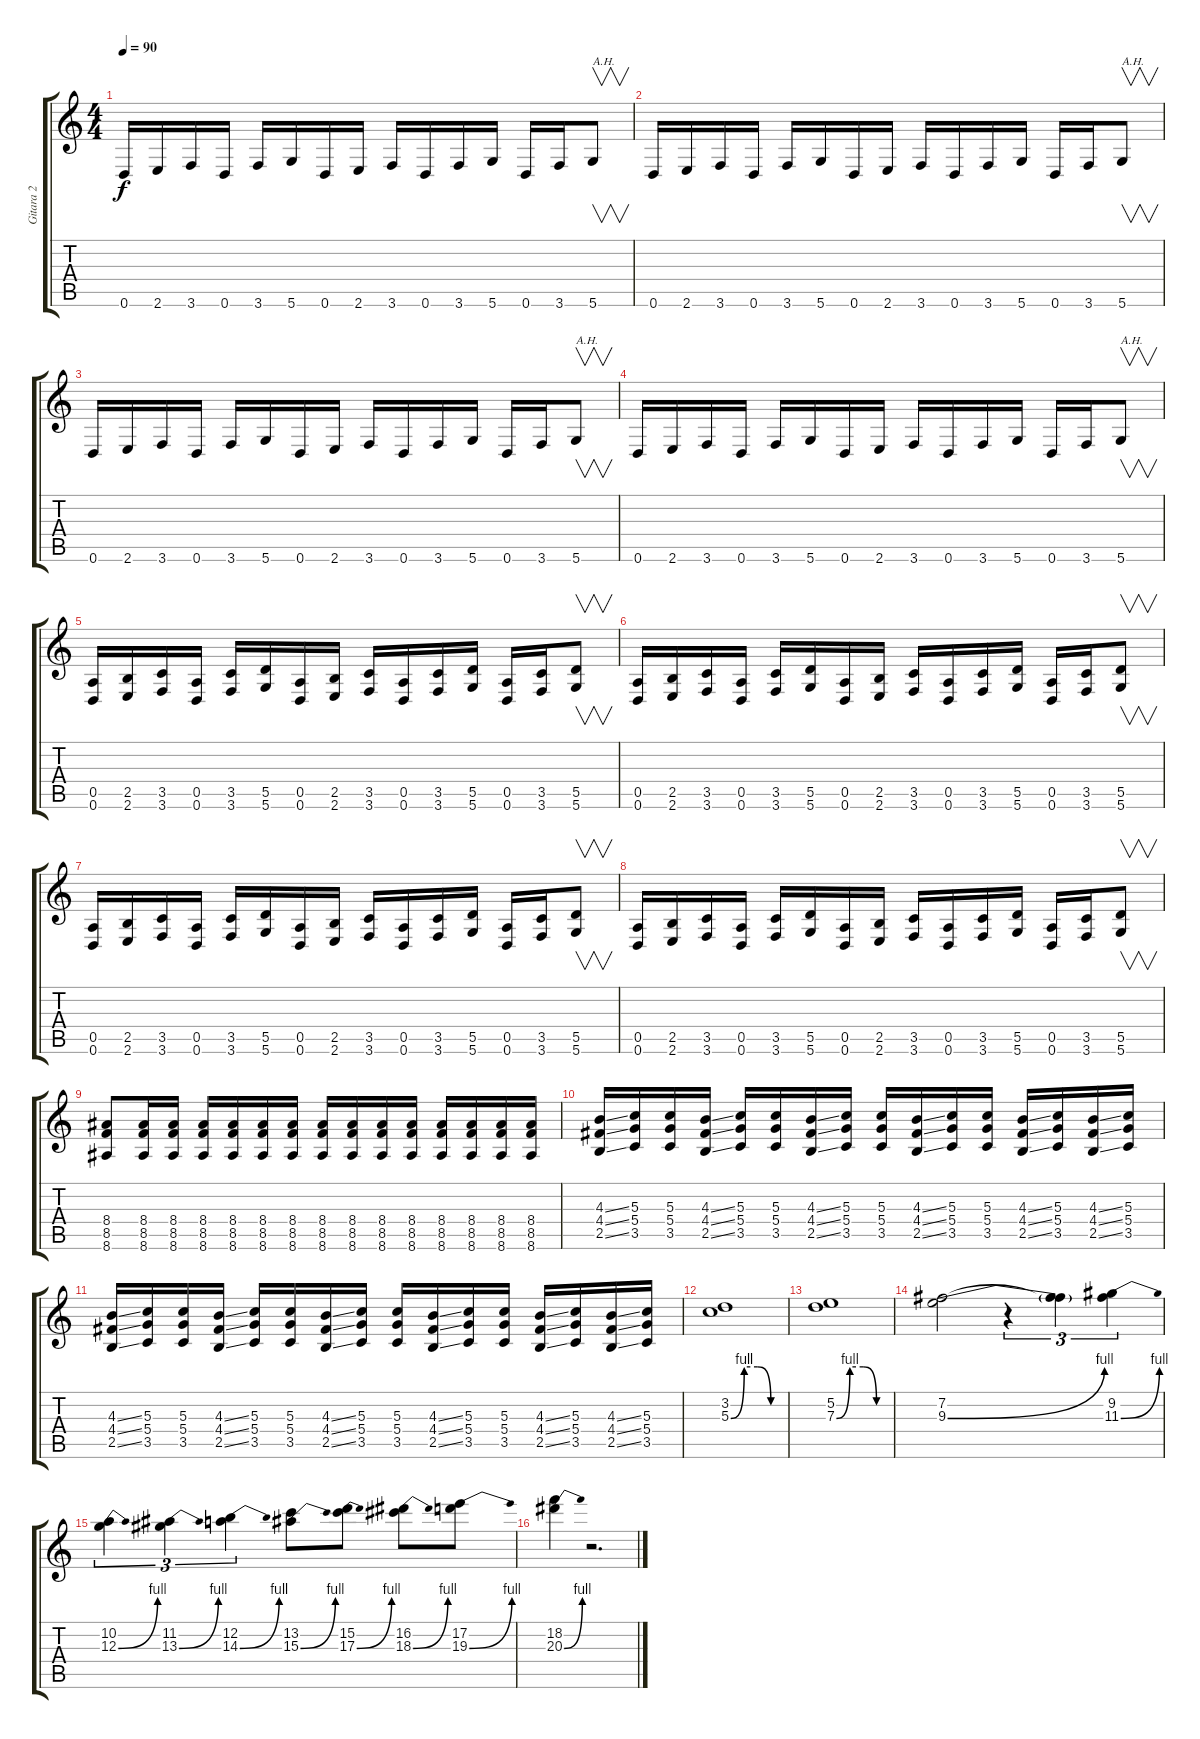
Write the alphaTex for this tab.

\track ("Gitara 2" "Gitara 2") {instrument distortionguitar}
\staff {score tabs}
\tuning (E4 B3 G3 D3 A2 D2) {hide}
\ts (4 4)
\tempo 90
\clef g2
\ks c
0.6.16{txt " " dy f} 2.6.16 3.6.16 0.6.16 3.6.16 5.6.16 0.6.16 2.6.16 3.6.16 0.6.16 3.6.16 5.6.16 0.6.16 3.6.16 5.6.8{v txt "A.H."} |
0.6.16{txt " "} 2.6.16 3.6.16 0.6.16 3.6.16 5.6.16 0.6.16 2.6.16 3.6.16 0.6.16 3.6.16 5.6.16 0.6.16 3.6.16 5.6.8{v txt "A.H."} |
0.6.16{txt " "} 2.6.16 3.6.16 0.6.16 3.6.16 5.6.16 0.6.16 2.6.16 3.6.16 0.6.16 3.6.16 5.6.16 0.6.16 3.6.16 5.6.8{v txt "A.H."} |
0.6.16{txt " "} 2.6.16 3.6.16 0.6.16 3.6.16 5.6.16 0.6.16 2.6.16 3.6.16 0.6.16 3.6.16 5.6.16 0.6.16 3.6.16 5.6.8{v txt "A.H."} |
(0.5 0.6).16{txt " "} (2.5 2.6).16 (3.5 3.6).16 (0.5 0.6).16 (3.5 3.6).16 (5.5 5.6).16 (0.5 0.6).16 (2.5 2.6).16 (3.5 3.6).16 (0.5 0.6).16 (3.5 3.6).16 (5.5 5.6).16 (0.5 0.6).16 (3.5 3.6).16 (5.5 5.6).8{v} |
(0.5 0.6).16 (2.5 2.6).16 (3.5 3.6).16 (0.5 0.6).16 (3.5 3.6).16 (5.5 5.6).16 (0.5 0.6).16 (2.5 2.6).16 (3.5 3.6).16 (0.5 0.6).16 (3.5 3.6).16 (5.5 5.6).16 (0.5 0.6).16 (3.5 3.6).16 (5.5 5.6).8{v} |
(0.5 0.6).16 (2.5 2.6).16 (3.5 3.6).16 (0.5 0.6).16 (3.5 3.6).16 (5.5 5.6).16 (0.5 0.6).16 (2.5 2.6).16 (3.5 3.6).16 (0.5 0.6).16 (3.5 3.6).16 (5.5 5.6).16 (0.5 0.6).16 (3.5 3.6).16 (5.5 5.6).8{v} |
(0.5 0.6).16 (2.5 2.6).16 (3.5 3.6).16 (0.5 0.6).16 (3.5 3.6).16 (5.5 5.6).16 (0.5 0.6).16 (2.5 2.6).16 (3.5 3.6).16 (0.5 0.6).16 (3.5 3.6).16 (5.5 5.6).16 (0.5 0.6).16 (3.5 3.6).16 (5.5 5.6).8{v} |
(8.4 8.5 8.6).8 (8.4 8.5 8.6).16 (8.4 8.5 8.6).16 (8.4 8.5 8.6).16 (8.4 8.5 8.6).16 (8.4 8.5 8.6).16 (8.4 8.5 8.6).16 (8.4 8.5 8.6).16 (8.4 8.5 8.6).16 (8.4 8.5 8.6).16 (8.4 8.5 8.6).16 (8.4 8.5 8.6).16 (8.4 8.5 8.6).16 (8.4 8.5 8.6).16 (8.4 8.5 8.6).16 |
(4.3{ss} 4.4{ss} 2.5{ss}).16 (5.3 5.4 3.5).16 (5.3 5.4 3.5).16 (4.3{ss} 4.4{ss} 2.5{ss}).16 (5.3 5.4 3.5).16 (5.3 5.4 3.5).16 (4.3{ss} 4.4{ss} 2.5{ss}).16 (5.3 5.4 3.5).16 (5.3 5.4 3.5).16 (4.3{ss} 4.4{ss} 2.5{ss}).16 (5.3 5.4 3.5).16 (5.3 5.4 3.5).16 (4.3{ss} 4.4{ss} 2.5{ss}).16 (5.3 5.4 3.5).16 (4.3{ss} 4.4{ss} 2.5{ss}).16 (5.3 5.4 3.5).16 |
(4.3{ss} 4.4{ss} 2.5{ss}).16 (5.3 5.4 3.5).16 (5.3 5.4 3.5).16 (4.3{ss} 4.4{ss} 2.5{ss}).16 (5.3 5.4 3.5).16 (5.3 5.4 3.5).16 (4.3{ss} 4.4{ss} 2.5{ss}).16 (5.3 5.4 3.5).16 (5.3 5.4 3.5).16 (4.3{ss} 4.4{ss} 2.5{ss}).16 (5.3 5.4 3.5).16 (5.3 5.4 3.5).16 (4.3{ss} 4.4{ss} 2.5{ss}).16 (5.3 5.4 3.5).16 (4.3{ss} 4.4{ss} 2.5{ss}).16 (5.3 5.4 3.5).16 |
(3.2 5.3{be (custom 0 0 15 4 30 4 45 0 60 0)}).1 |
(5.2 7.3{be (custom 0 0 15 4 30 4 45 0 60 0)}).1 |
(7.2 9.3{be (bend 0 0 60 4)}).2 r.4{tu (3 2)} (7.2{t} 9.3{t}).4{tu (3 2)} (9.2 11.3{be (bend 0 0 60 4)}).4{tu (3 2)} |
(10.2 12.3{be (bend 0 0 60 4)}).4{tu (3 2)} (11.2 13.3{be (bend 0 0 60 4)}).4{tu (3 2)} (12.2 14.3{be (bend 0 0 60 4)}).4{tu (3 2)} (13.2 15.3{be (bend 0 0 60 4)}).8 (15.2 17.3{be (bend 0 0 60 4)}).8 (16.2 18.3{be (bend 0 0 60 4)}).8 (17.2 19.3{be (bend 0 0 60 4)}).8 |
(18.2 20.3{be (bend 0 0 60 4)}).4 r.2{d}
